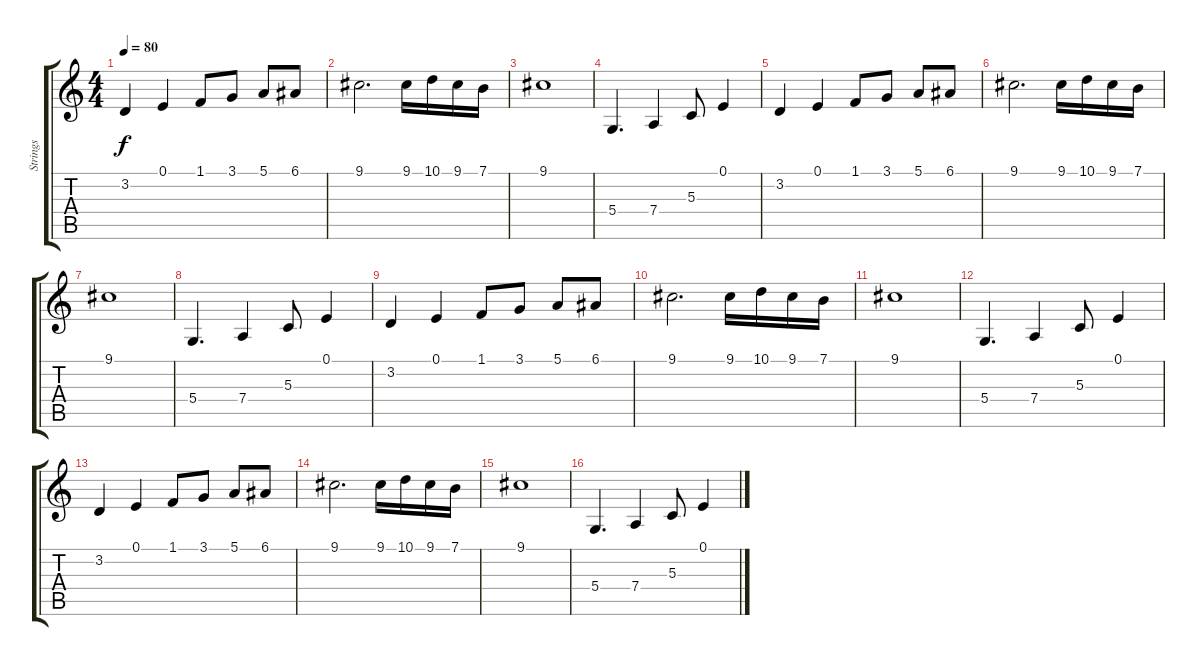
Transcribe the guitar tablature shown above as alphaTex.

\track ("Strings       " "Strings   ") {instrument stringensemble1}
\staff {score tabs}
\tuning (E4 B3 G3 D3 A2 E2) {hide}
\ts (4 4)
\tempo 80
\clef g2
\ks c
3.2.4{dy f} 0.1.4 1.1.8 3.1.8 5.1.8 6.1.8 |
9.1.2{d} 9.1.16 10.1.16 9.1.16 7.1.16 |
9.1.1 |
5.4.4{d} 7.4.4 5.3.8 0.1.4 |
3.2.4 0.1.4 1.1.8 3.1.8 5.1.8 6.1.8 |
9.1.2{d} 9.1.16 10.1.16 9.1.16 7.1.16 |
9.1.1 |
5.4.4{d} 7.4.4 5.3.8 0.1.4 |
3.2.4 0.1.4 1.1.8 3.1.8 5.1.8 6.1.8 |
9.1.2{d} 9.1.16 10.1.16 9.1.16 7.1.16 |
9.1.1 |
5.4.4{d} 7.4.4 5.3.8 0.1.4 |
3.2.4 0.1.4 1.1.8 3.1.8 5.1.8 6.1.8 |
9.1.2{d} 9.1.16 10.1.16 9.1.16 7.1.16 |
9.1.1 |
5.4.4{d} 7.4.4 5.3.8 0.1.4
